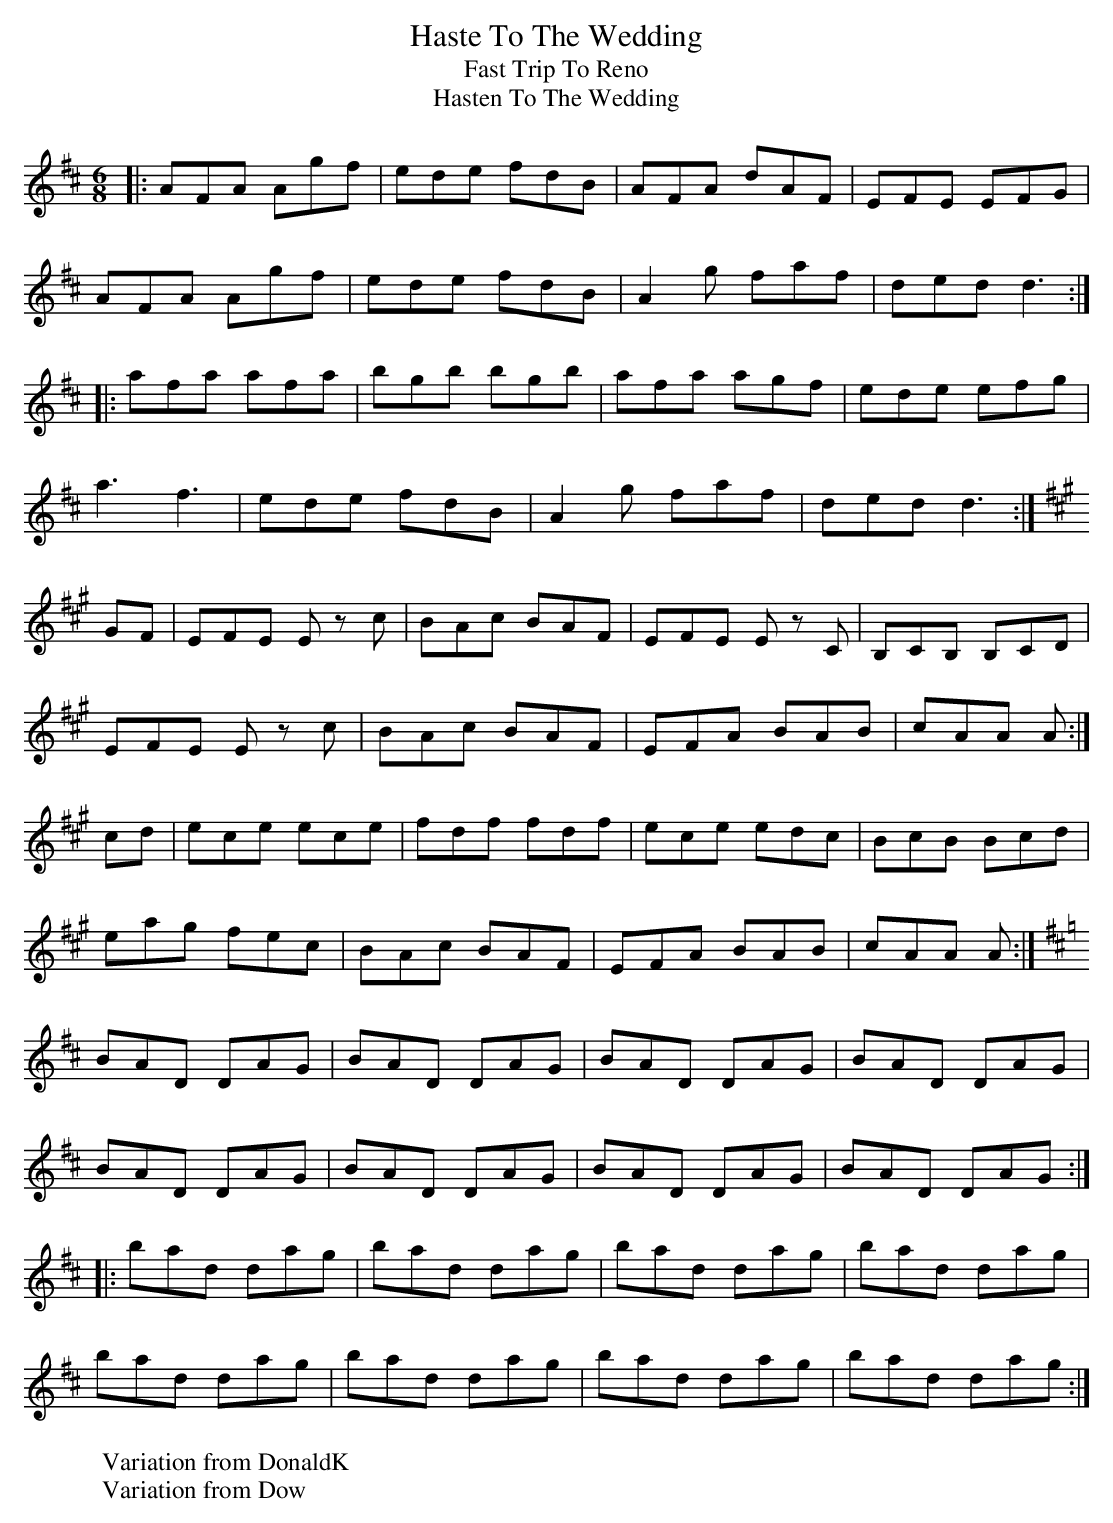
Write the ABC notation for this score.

X:1
T:Haste To The Wedding
T:Fast Trip To Reno
T:Hasten To The Wedding
M:6/8
L:1/8
K:Dmaj
|:AFA Agf|ede fdB|AFA dAF|EFE EFG|
AFA Agf|ede fdB|A2g faf|ded d3:|
|:afa afa|bgb bgb|afa agf|ede efg|
a3 f3|ede fdB|A2g faf|ded d3:|
W:Variation from DonaldK
K: A
GF|EFE E z c|BAc BAF|EFE E z C|B,CB, B,CD|
EFE E z c|BAc BAF|EFA BAB|cAA A:|
cd|ece ece|fdf fdf|ece edc|BcB Bcd|
eag fec|BAc BAF|EFA BAB|cAA A:|
W:Variation from Dow
K: Dmaj
BAD DAG|BAD DAG|BAD DAG|BAD DAG|
BAD DAG|BAD DAG|BAD DAG|BAD DAG:|
|:bad dag|bad dag|bad dag|bad dag|
bad dag|bad dag|bad dag|bad dag:|
